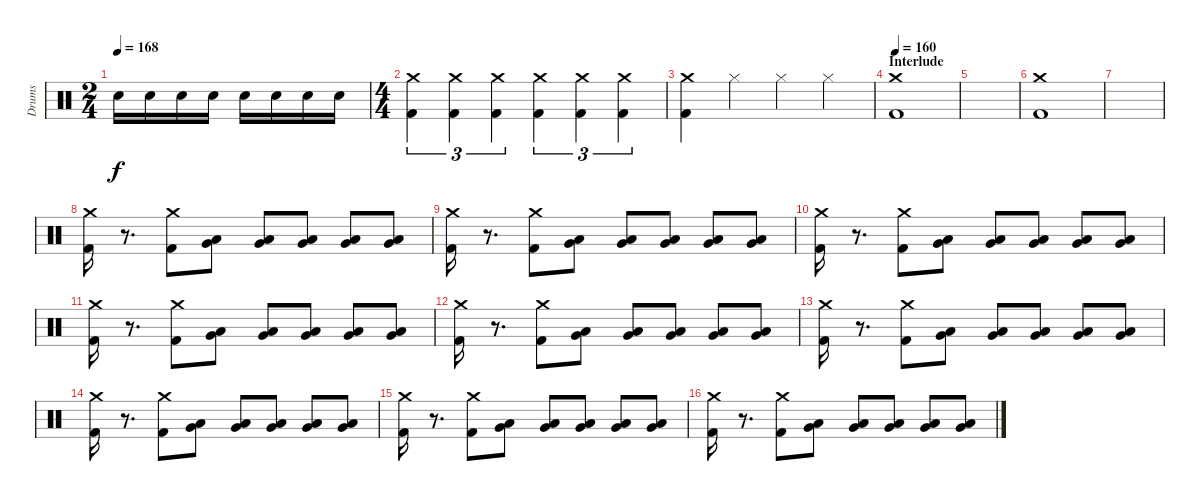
\track ("Drums" "Drums") {instrument percussion}
\staff {score}
\articulation defaults
\ts (2 4)
\tempo 168
\clef neutral
\ks c "Snare (hit) 2".16{dy f} "Snare (hit) 2".16 "Snare (hit) 2".16 "Snare (hit) 2".16 "Snare (hit) 2".16 "Snare (hit) 2".16 "Snare (hit) 2".16 "Snare (hit) 2".16
|
\ts (4 4)
("Crash medium (hit)" "Kick (hit) 2").4{tu (3 2)} ("Crash medium (hit)" "Kick (hit) 2").4{tu (3 2)} ("Crash medium (hit)" "Kick (hit) 2").4{tu (3 2)} ("Crash medium (hit)" "Kick (hit) 2").4{tu (3 2)} ("Crash medium (hit)" "Kick (hit) 2").4{tu (3 2)} ("Crash medium (hit)" "Kick (hit) 2").4{tu (3 2)} |
("Crash medium (hit)" "Kick (hit) 2").4 "Hi-Hat (closed)".4 "Hi-Hat (closed)".4 "Hi-Hat (closed)".4 |
\section ("" "Interlude")
\tempo 160
("Crash medium (hit)" "Kick (hit) 2").1 |
|
("Crash medium (hit)" "Kick (hit) 2").1 |
|
("Crash medium (hit)" "Kick (hit) 2").16 r.8{d} ("Crash medium (hit)" "Kick (hit) 2").8 ("Very Low Tom (hit)" "Low Floor Tom (hit)").8 ("Very Low Tom (hit)" "Low Floor Tom (hit)").8 ("Very Low Tom (hit)" "Low Floor Tom (hit)").8 ("Very Low Tom (hit)" "Low Floor Tom (hit)").8 ("Very Low Tom (hit)" "Low Floor Tom (hit)").8 |
("Crash medium (hit)" "Kick (hit) 2").16 r.8{d} ("Crash medium (hit)" "Kick (hit) 2").8 ("Very Low Tom (hit)" "Low Floor Tom (hit)").8 ("Very Low Tom (hit)" "Low Floor Tom (hit)").8 ("Very Low Tom (hit)" "Low Floor Tom (hit)").8 ("Very Low Tom (hit)" "Low Floor Tom (hit)").8 ("Very Low Tom (hit)" "Low Floor Tom (hit)").8 |
("Crash medium (hit)" "Kick (hit) 2").16 r.8{d} ("Crash medium (hit)" "Kick (hit) 2").8 ("Very Low Tom (hit)" "Low Floor Tom (hit)").8 ("Very Low Tom (hit)" "Low Floor Tom (hit)").8 ("Very Low Tom (hit)" "Low Floor Tom (hit)").8 ("Very Low Tom (hit)" "Low Floor Tom (hit)").8 ("Very Low Tom (hit)" "Low Floor Tom (hit)").8 |
("Crash medium (hit)" "Kick (hit) 2").16 r.8{d} ("Crash medium (hit)" "Kick (hit) 2").8 ("Very Low Tom (hit)" "Low Floor Tom (hit)").8 ("Very Low Tom (hit)" "Low Floor Tom (hit)").8 ("Very Low Tom (hit)" "Low Floor Tom (hit)").8 ("Very Low Tom (hit)" "Low Floor Tom (hit)").8 ("Very Low Tom (hit)" "Low Floor Tom (hit)").8 |
("Crash medium (hit)" "Kick (hit) 2").16 r.8{d} ("Crash medium (hit)" "Kick (hit) 2").8 ("Very Low Tom (hit)" "Low Floor Tom (hit)").8 ("Very Low Tom (hit)" "Low Floor Tom (hit)").8 ("Very Low Tom (hit)" "Low Floor Tom (hit)").8 ("Very Low Tom (hit)" "Low Floor Tom (hit)").8 ("Very Low Tom (hit)" "Low Floor Tom (hit)").8 |
("Crash medium (hit)" "Kick (hit) 2").16 r.8{d} ("Crash medium (hit)" "Kick (hit) 2").8 ("Very Low Tom (hit)" "Low Floor Tom (hit)").8 ("Very Low Tom (hit)" "Low Floor Tom (hit)").8 ("Very Low Tom (hit)" "Low Floor Tom (hit)").8 ("Very Low Tom (hit)" "Low Floor Tom (hit)").8 ("Very Low Tom (hit)" "Low Floor Tom (hit)").8 |
("Crash medium (hit)" "Kick (hit) 2").16 r.8{d} ("Crash medium (hit)" "Kick (hit) 2").8 ("Very Low Tom (hit)" "Low Floor Tom (hit)").8 ("Very Low Tom (hit)" "Low Floor Tom (hit)").8 ("Very Low Tom (hit)" "Low Floor Tom (hit)").8 ("Very Low Tom (hit)" "Low Floor Tom (hit)").8 ("Very Low Tom (hit)" "Low Floor Tom (hit)").8 |
("Crash medium (hit)" "Kick (hit) 2").16 r.8{d} ("Crash medium (hit)" "Kick (hit) 2").8 ("Very Low Tom (hit)" "Low Floor Tom (hit)").8 ("Very Low Tom (hit)" "Low Floor Tom (hit)").8 ("Very Low Tom (hit)" "Low Floor Tom (hit)").8 ("Very Low Tom (hit)" "Low Floor Tom (hit)").8 ("Very Low Tom (hit)" "Low Floor Tom (hit)").8 |
("Crash medium (hit)" "Kick (hit) 2").16 r.8{d} ("Crash medium (hit)" "Kick (hit) 2").8 ("Very Low Tom (hit)" "Low Floor Tom (hit)").8 ("Very Low Tom (hit)" "Low Floor Tom (hit)").8 ("Very Low Tom (hit)" "Low Floor Tom (hit)").8 ("Very Low Tom (hit)" "Low Floor Tom (hit)").8 ("Very Low Tom (hit)" "Low Floor Tom (hit)").8
